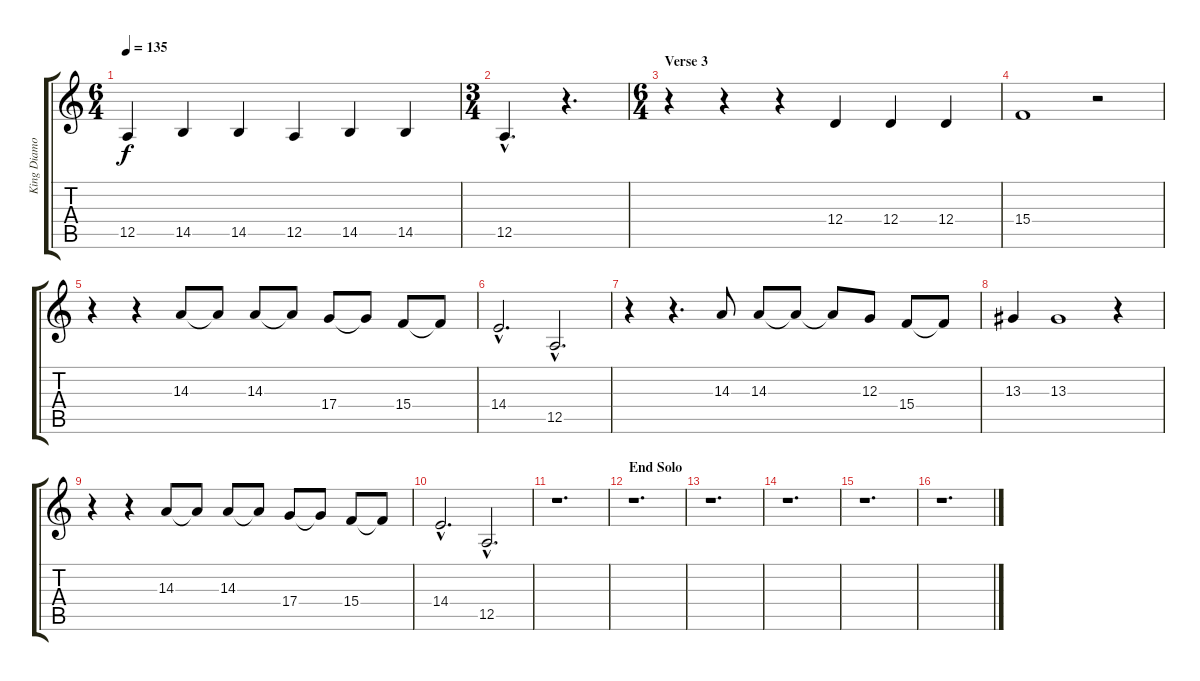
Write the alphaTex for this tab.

\track ("King Diamond" "King Diamo") {instrument violin}
\staff {score tabs}
\tuning (E4 B3 G3 D3 A2 E2) {hide}
\ts (6 4)
\tempo 135
\clef g2
\ks c
12.5.4{dy f} 14.5.4 14.5.4 12.5.4 14.5.4 14.5.4 |
\ts (3 4)
12.5{hac}.4{d} r.4{d} |
\ts (6 4)
\section ("" "Verse 3")
r.4 r.4 r.4 12.4.4 12.4.4 12.4.4 |
15.4.1 r.2 |
r.4 r.4 14.3.8 14.3{t}.8 14.3.8 14.3{t}.8 17.4.8 17.4{t}.8 15.4.8 15.4{t}.8 |
14.4{hac}.2{d} 12.5{hac}.2{d} |
r.4 r.4{d} 14.3.8 14.3.8 14.3{t}.8 14.3{t}.8 12.3.8 15.4.8 15.4{t}.8 |
13.3.4 13.3.1 r.4 |
r.4 r.4 14.3.8 14.3{t}.8 14.3.8 14.3{t}.8 17.4.8 17.4{t}.8 15.4.8 15.4{t}.8 |
14.4{hac}.2{d} 12.5{hac}.2{d} |
r.1{d} |
\section ("" "End Solo")
r.1{d} |
r.1{d} |
r.1{d} |
r.1{d} |
r.1{d}
